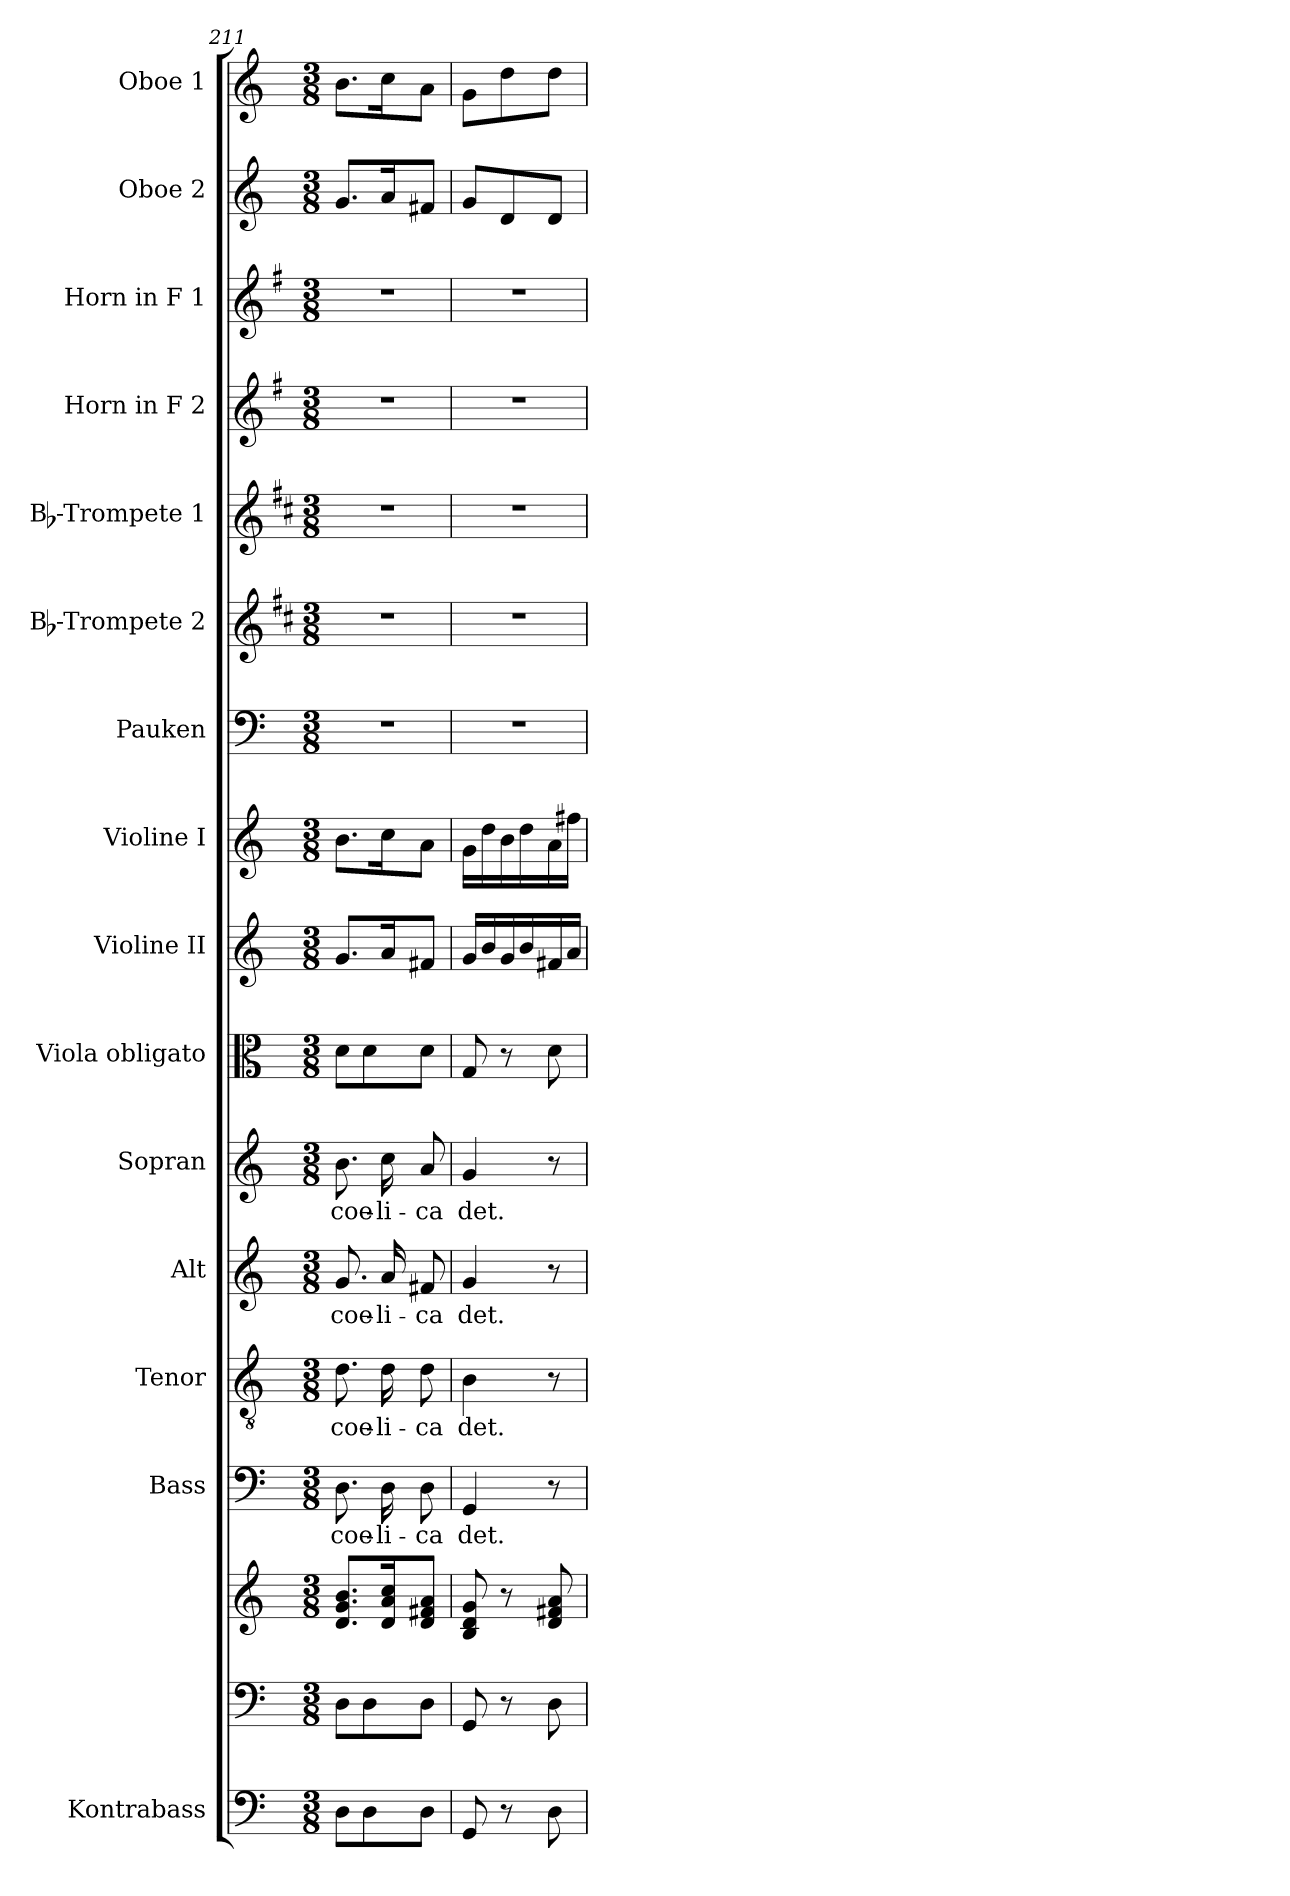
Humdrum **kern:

**kern	**kern	**kern	**kern	**text	**kern	**text	**kern	**text	**kern	**text	**kern	**kern	**kern	**kern	**kern	**kern	**kern	**kern	**kern	**kern
*part16	*part15	*part15	*part14	*part14	*part13	*part13	*part12	*part12	*part11	*part11	*part10	*part9	*part8	*part7	*part6	*part5	*part4	*part3	*part2	*part1
*staff17	*staff16	*staff15	*staff14	*staff14	*staff13	*staff13	*staff12	*staff12	*staff11	*staff11	*staff10	*staff9	*staff8	*staff7	*staff6	*staff5	*staff4	*staff3	*staff2	*staff1
*I"Kontrabass	*	*	*I"Bass	*	*I"Tenor	*	*I"Alt	*	*I"Sopran	*	*I"Viola obligato	*I"Violine II	*I"Violine I	*I"Pauken	*I"Bb-Trompete 2	*I"Bb-Trompete 1	*I"Horn in F 2	*I"Horn in F 1	*I"Oboe 2	*I"Oboe 1
*I'Kb.	*	*	*I'B.	*	*I'T.	*	*I'A.	*	*I'S.	*	*I'Vla.	*I'Vl. II	*I'Vl. I	*I'Pk.	*I'Bb Trp. 2	*I'Bb Trp. 1	*	*	*I'Ob. 2	*I'Ob. 1
*clefF4	*clefF4	*clefG2	*clefF4	*	*clefGv2	*	*clefG2	*	*clefG2	*	*clefC3	*clefG2	*clefG2	*clefF4	*clefG2	*clefG2	*clefG2	*clefG2	*clefG2	*clefG2
*ITrd7c12	*	*	*	*	*	*	*	*	*	*	*	*	*	*	*ITrd1c2	*ITrd1c2	*ITrd4c7	*ITrd4c7	*	*
*k[]	*k[]	*k[]	*k[]	*	*k[]	*	*k[]	*	*k[]	*	*k[]	*k[]	*k[]	*k[]	*k[]	*k[]	*k[]	*k[]	*k[]	*k[]
*C:	*C:	*C:	*C:	*	*C:	*	*C:	*	*C:	*	*C:	*C:	*C:	*C:	*C:	*C:	*C:	*C:	*C:	*C:
*M3/8	*M3/8	*M3/8	*M3/8	*	*M3/8	*	*M3/8	*	*M3/8	*	*M3/8	*M3/8	*M3/8	*M3/8	*M3/8	*M3/8	*M3/8	*M3/8	*M3/8	*M3/8
=211	=211	=211	=211	=211	=211	=211	=211	=211	=211	=211	=211	=211	=211	=211	=211	=211	=211	=211	=211	=211
!	!	!	!	!LO:LY:b	!	!LO:LY:b	!	!LO:LY:b	!	!LO:LY:b	!	!	!	!	!	!	!	!	!	!
8DD\L	8D\L	8.d/ 8.g/ 8.b/L	8.D\	coe-	8.d\	coe-	8.g/	coe-	8.b\	coe-	8d\L	8.g/L	8.b\L	4.r	4.r	4.r	4.r	4.r	8.g/L	8.b\L
8DD\	8D\	.	.	.	.	.	.	.	.	.	8d\	.	.	.	.	.	.	.	.	.
!	!	!	!	!LO:LY:b	!	!LO:LY:b	!	!LO:LY:b	!	!LO:LY:b	!	!	!	!	!	!	!	!	!	!
.	.	16d/ 16a/ 16cc/k	16D\	-li-	16d\	-li-	16a/	-li-	16cc\	-li-	.	16a/k	16cc\k	.	.	.	.	.	16a/k	16cc\k
!	!	!	!	!LO:LY:b	!	!LO:LY:b	!	!LO:LY:b	!	!LO:LY:b	!	!	!	!	!	!	!	!	!	!
8DD\J	8D\J	8d/ 8f#X/ 8a/J	8D\	-ca	8d\	-ca	8f#X/	-ca	8a/	-ca	8d\J	8f#X/J	8a\J	.	.	.	.	.	8f#X/J	8a\J
=212	=212	=212	=212	=212	=212	=212	=212	=212	=212	=212	=212	=212	=212	=212	=212	=212	=212	=212	=212	=212
!	!	!	!	!LO:LY:b	!	!LO:LY:b	!	!LO:LY:b	!	!LO:LY:b	!	!	!	!	!	!	!	!	!	!
8GGG/	8GG/	8B/ 8d/ 8g/	4GG/	det.	4B\	det.	4g/	det.	4g/	det.	8G/	16g/LL	16g\LL	4.r	4.r	4.r	4.r	4.r	8g/L	8g\L
.	.	.	.	.	.	.	.	.	.	.	.	16b/	16dd\	.	.	.	.	.	.	.
8r	8r	8r	.	.	.	.	.	.	.	.	8r	16g/	16b\	.	.	.	.	.	8d/	8dd\
.	.	.	.	.	.	.	.	.	.	.	.	16b/	16dd\	.	.	.	.	.	.	.
8DD\	8D\	8d/ 8f#X/ 8a/	8r	.	8r	.	8r	.	8r	.	8d\	16f#X/	16a\	.	.	.	.	.	8d/J	8dd\J
.	.	.	.	.	.	.	.	.	.	.	.	16a/JJ	16ff#X\JJ	.	.	.	.	.	.	.
=	=	=	=	=	=	=	=	=	=	=	=	=	=	=	=	=	=	=	=	=
*-	*-	*-	*-	*-	*-	*-	*-	*-	*-	*-	*-	*-	*-	*-	*-	*-	*-	*-	*-	*-
